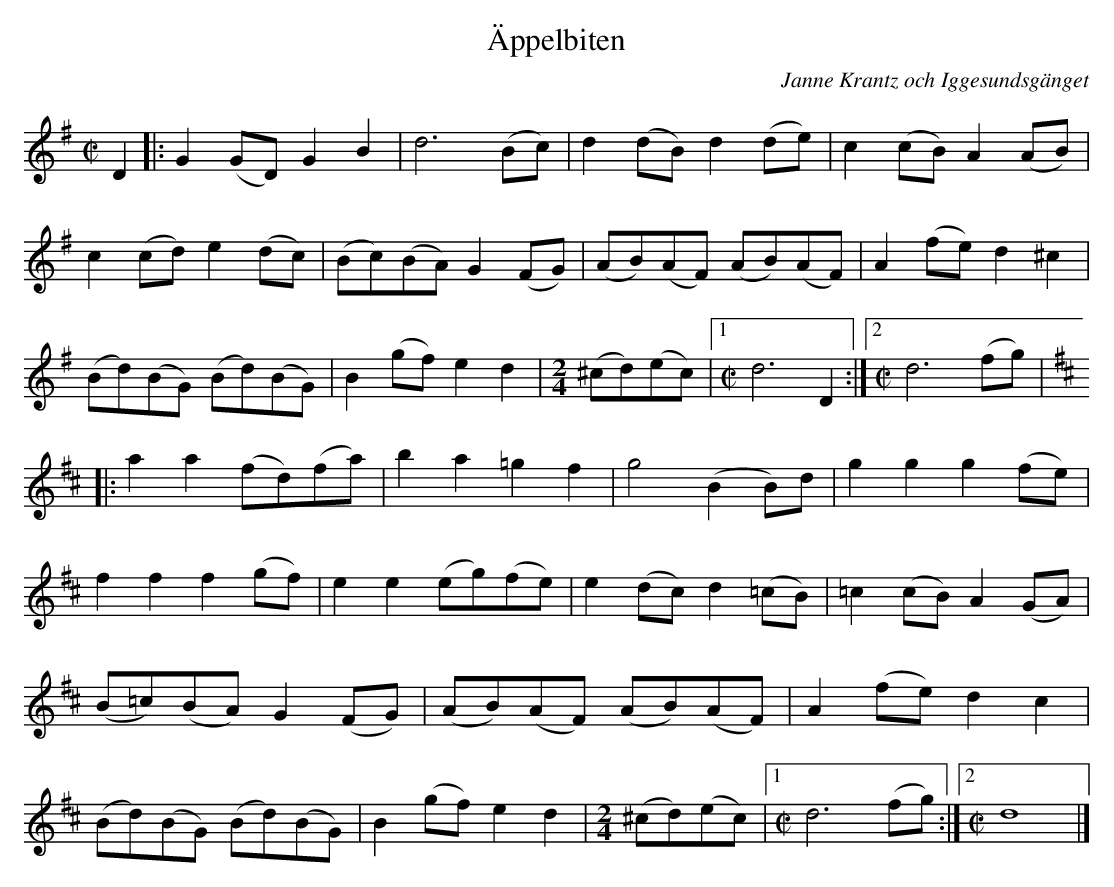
X:1
T:Äppelbiten
C:Janne Krantz och Iggesundsgänget
M:C|
L:1/8
K:G
D2 |: G2(GD) G2B2 | d6     (Bc) | d2(dB) d2(de) | c2(cB) A2(AB) |
c2(cd) e2(dc) | (Bc)(BA) G2(FG) | (AB)(AF) (AB)(AF) | A2(fe) d2^c2 |
(Bd)(BG) (Bd)(BG) | B2(gf) e2d2 | [M:2/4] (^cd)(ec) |1 [M:C|] d6 D2 :|2 [M:C|] d6 (fg) |
[K:D] |: a2a2 (fd)(fa) | b2a2=g2f2 | g4 (B2B)d | g2g2 g2(fe) |
f2f2 f2(gf) | e2e2 (eg)(fe) | e2(dc) d2(=cB) | =c2(cB) A2(GA) |
(B=c)(BA) G2(FG) | (AB)(AF) (AB)(AF) | A2(fe) d2c2 |
(Bd)(BG) (Bd)(BG) | B2(gf) e2d2 | [M:2/4] (^cd)(ec) |1 [M:C|] d6 (fg) :|2 [M:C|] d8 |]
